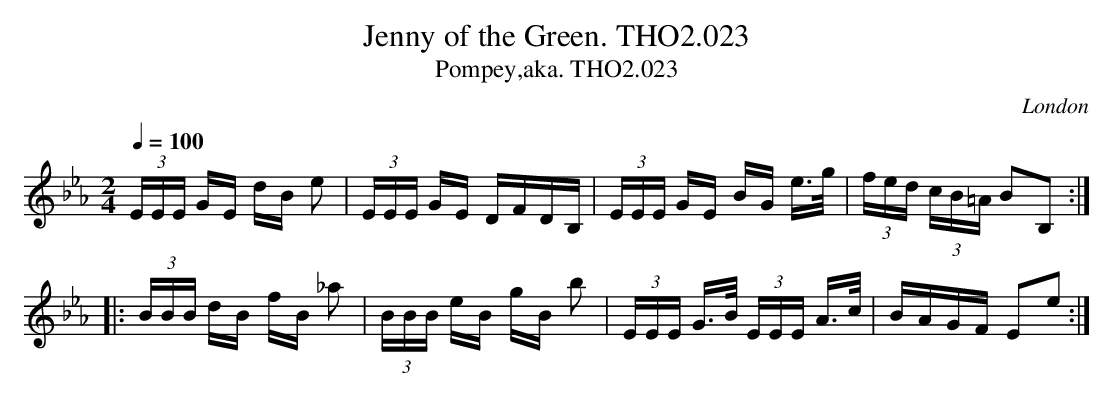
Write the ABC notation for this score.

X:1
T:Jenny of the Green. THO2.023
O:London
T:Pompey,aka. THO2.023
M:2/4
L:1/8
Q:1/4=100
K:Eb
(3E/E/E/ G/E/ d/B/ e|(3E/E/E/ G/E/ D/F/D/B,/|\
(3E/E/E/ G/E/ B/G/ e/>g/|(3f/e/d/ (3c/B/=A/ BB,:|
|:(3B/B/B/ d/B/ f/B/ _a|(3B/B/B/ e/B/ g/B/ b|\
(3E/E/E/ G/>B/ (3E/E/E/ A/>c/|B/A/G/F/ Ee:|
